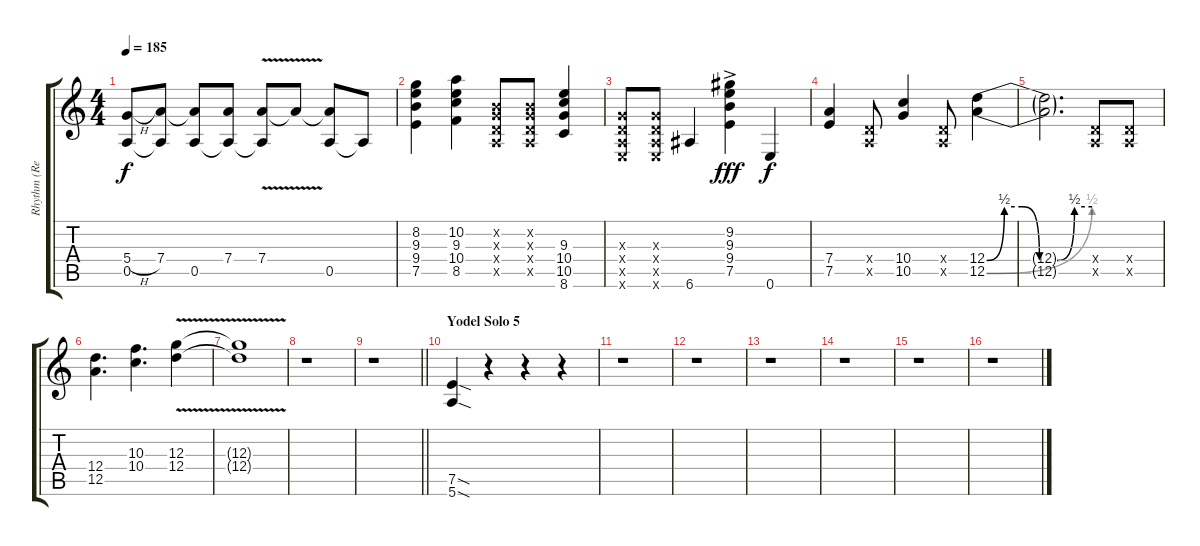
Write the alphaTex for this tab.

\track ("Rhythm (Retab)" "Rhythm (Re") {instrument overdrivenguitar}
\staff {score tabs}
\tuning (E4 B3 G3 D3 A2 E2) {hide}
\ts (4 4)
\tempo 185
\clef g2
\ks c
(5.4{h} 0.5).8{dy f} (7.4 0.5{t}).8 (7.4{t} 0.5).8 (7.4 0.5{t}).8 (7.4{v} 0.5{t}).8 7.4{t}.8 (7.4{t} 0.5).8 0.5{t}.8 |
(8.2 9.3 9.4 7.5).4 (10.2 9.3 10.4 8.5).4 (0.2{x} 0.3{x} 0.4{x} 0.5{x}).8 (0.2{x} 0.3{x} 0.4{x} 0.5{x}).8 (9.3 10.4 10.5 8.6).4 |
(0.3{x} 0.4{x} 0.5{x} 0.6{x}).8 (0.3{x} 0.4{x} 0.5{x} 0.6{x}).8 6.6.4 (9.2{ac} 9.3{ac} 9.4{ac} 7.5).4{dy fff} 0.6.4{dy f} |
(7.4 7.5).4 (0.4{x} 0.5{x}).8 (10.4 10.5).4 (0.4{x} 0.5{x}).8 (12.4{be (custom 0 0 10 2 20 2 30 0 40 0 50 2 60 2)} 12.5{be (bend 0 0 60 2)}).4 |
(12.4{t} 12.5{t}).2{d} (0.4{x} 0.5{x}).8 (0.4{x} 0.5{x}).8 |
(12.4 12.5).4{d} (10.3 10.4).4{d} (12.3{v} 12.4).4 |
(12.3{t} 12.4{t}).1 |
r.1 |
\barLineRight lightlight
r.1 |
\section ("" "Yodel Solo 5")
(7.5{sod} 5.6{sod}).4 r.4 r.4 r.4 |
r.1 |
r.1 |
r.1 |
r.1 |
r.1 |
r.1
